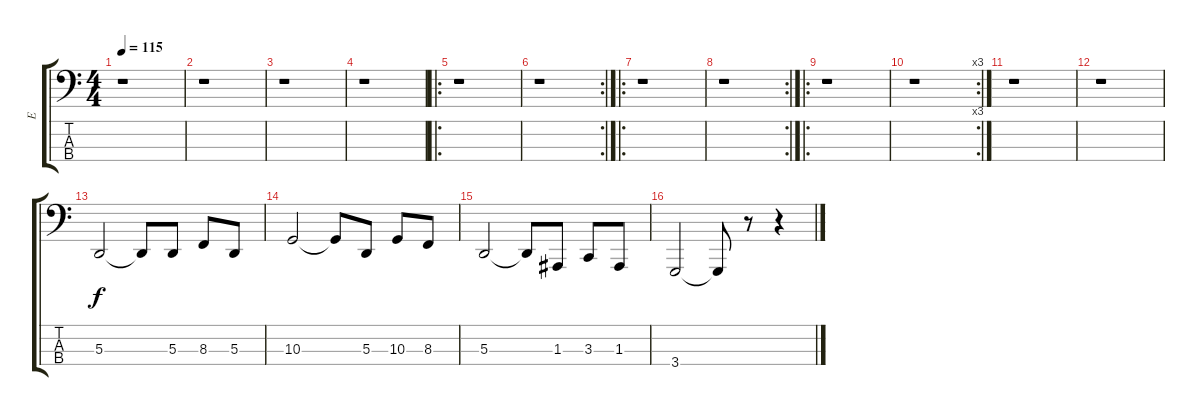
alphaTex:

\track ("E" "E") {instrument synthbrass2}
\staff {score tabs}
\tuning (G2 D2 A1 E1) {hide}
\ts (4 4)
\tempo 115
\clef f4
\ks c
r.1{dy f instrument synthbrass2} |
r.1 |
r.1 |
r.1 |
\ro
r.1 |
\rc 2
r.1 |
\ro
r.1 |
\rc 2
r.1 |
\ro
r.1 |
\rc 3
r.1 |
r.1 |
r.1 |
5.3.2 5.3{t}.8 5.3.8 8.3.8 5.3.8 |
10.3.2 10.3{t}.8 5.3.8 10.3.8 8.3.8 |
5.3.2 5.3{t}.8 1.3.8 3.3.8 1.3.8 |
3.4.2 3.4{t}.8 r.8 r.4
